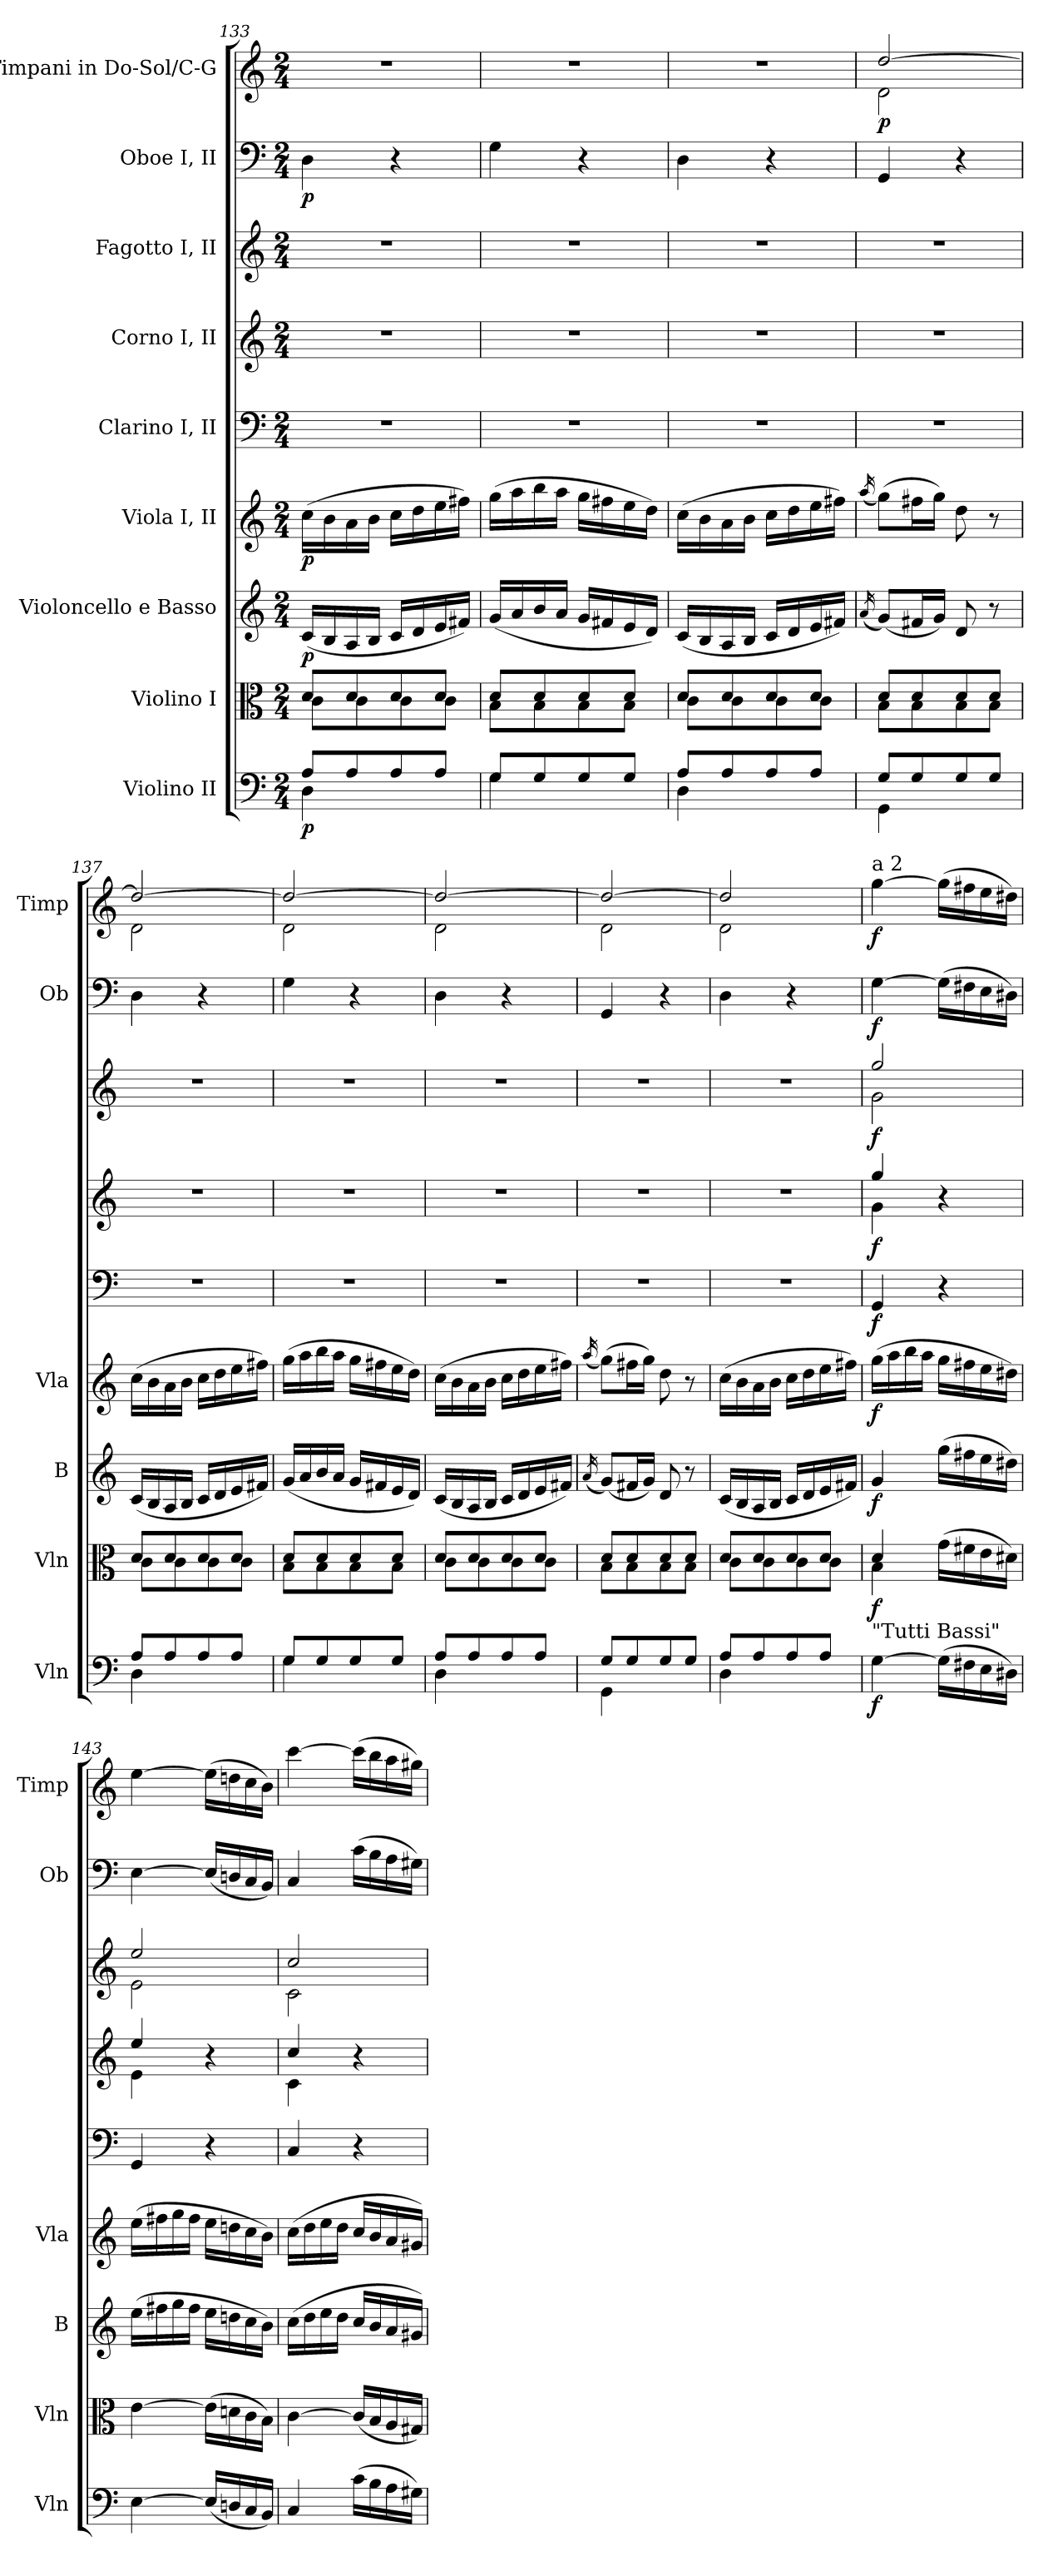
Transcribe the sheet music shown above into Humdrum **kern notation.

**kern	**dynam	**kern	**dynam	**kern	**dynam	**kern	**dynam	**kern	**dynam	**kern	**dynam	**kern	**dynam	**kern	**dynam	**kern	**dynam
*part9	*part9	*part8	*part8	*part7	*part7	*part6	*part6	*part5	*part5	*part4	*part4	*part3	*part3	*part2	*part2	*part1	*part1
*staff9	*staff9	*staff8	*staff8	*staff7	*staff7	*staff6	*staff6	*staff5	*staff5	*staff4	*staff4	*staff3	*staff3	*staff2	*staff2	*staff1	*staff1
*I"Violino II	*	*I"Violino I	*	*I"Violoncello e Basso	*	*I"Viola I, II	*	*I"Clarino I, II	*	*I"Corno I, II	*	*I"Fagotto I, II	*	*I"Oboe I, II	*	*I"Timpani in Do-Sol/C-G	*
*I'Vln	*	*I'Vln	*	*I'B	*	*I'Vla	*	*	*	*	*	*	*	*I'Ob	*	*I'Timp	*
*clefF4	*	*clefC3	*	*clefG2	*	*clefG2	*	*clefF4	*	*clefG2	*	*clefG2	*	*clefF4	*	*clefG2	*
*	*	*	*	*	*	*	*	*	*	*ITrd1c2	*	*ITrd7c12	*	*	*	*	*
*k[]	*	*k[]	*	*k[]	*	*k[]	*	*k[]	*	*k[b-e-]	*	*k[]	*	*k[]	*	*k[]	*
*M2/4	*	*M2/4	*	*M2/4	*	*M2/4	*	*M2/4	*	*M2/4	*	*M2/4	*	*M2/4	*	*M2/4	*
=133	=133	=133	=133	=133	=133	=133	=133	=133	=133	=133	=133	=133	=133	=133	=133	=133	=133
*^	*	*^	*	*	*	*	*	*	*	*	*	*	*	*	*	*	*
8AL	4D	p	8dL	8cL	.	(16cLL	p	(16ccLL	p	2r	.	2r	.	2r	.	4D	p	2r	.
.	.	.	.	.	.	16B	.	16b	.	.	.	.	.	.	.	.	.	.	.
8A	.	.	8d	8c	.	16A	.	16a	.	.	.	.	.	.	.	.	.	.	.
.	.	.	.	.	.	16BJJ	.	16bJJ	.	.	.	.	.	.	.	.	.	.	.
8A	4ryy	.	8d	8c	.	16cLL	.	16ccLL	.	.	.	.	.	.	.	4r	.	.	.
.	.	.	.	.	.	16d	.	16dd	.	.	.	.	.	.	.	.	.	.	.
8AJ	.	.	8dJ	8cJ	.	16e	.	16ee	.	.	.	.	.	.	.	.	.	.	.
.	.	.	.	.	.	16f#XJJ)	.	16ff#XJJ)	.	.	.	.	.	.	.	.	.	.	.
=134	=134	=134	=134	=134	=134	=134	=134	=134	=134	=134	=134	=134	=134	=134	=134	=134	=134	=134	=134
8GL	4G	.	8dL	8BL	.	(16gLL	.	(16ggLL	.	2r	.	2r	.	2r	.	4G	.	2r	.
.	.	.	.	.	.	16a	.	16aa	.	.	.	.	.	.	.	.	.	.	.
8G	.	.	8d	8B	.	16b	.	16bb	.	.	.	.	.	.	.	.	.	.	.
.	.	.	.	.	.	16aJJ	.	16aaJJ	.	.	.	.	.	.	.	.	.	.	.
8G	4ryy	.	8d	8B	.	16gLL	.	16ggLL	.	.	.	.	.	.	.	4r	.	.	.
.	.	.	.	.	.	16f#X	.	16ff#X	.	.	.	.	.	.	.	.	.	.	.
8GJ	.	.	8dJ	8BJ	.	16e	.	16ee	.	.	.	.	.	.	.	.	.	.	.
.	.	.	.	.	.	16dJJ)	.	16ddJJ)	.	.	.	.	.	.	.	.	.	.	.
=135	=135	=135	=135	=135	=135	=135	=135	=135	=135	=135	=135	=135	=135	=135	=135	=135	=135	=135	=135
8AL	4D	.	8dL	8cL	.	(16cLL	.	(16ccLL	.	2r	.	2r	.	2r	.	4D	.	2r	.
.	.	.	.	.	.	16B	.	16b	.	.	.	.	.	.	.	.	.	.	.
8A	.	.	8d	8c	.	16A	.	16a	.	.	.	.	.	.	.	.	.	.	.
.	.	.	.	.	.	16BJJ	.	16bJJ	.	.	.	.	.	.	.	.	.	.	.
8A	4ryy	.	8d	8c	.	16cLL	.	16ccLL	.	.	.	.	.	.	.	4r	.	.	.
.	.	.	.	.	.	16d	.	16dd	.	.	.	.	.	.	.	.	.	.	.
8AJ	.	.	8dJ	8cJ	.	16e	.	16ee	.	.	.	.	.	.	.	.	.	.	.
.	.	.	.	.	.	16f#XJJ)	.	16ff#XJJ)	.	.	.	.	.	.	.	.	.	.	.
=136	=136	=136	=136	=136	=136	=136	=136	=136	=136	=136	=136	=136	=136	=136	=136	=136	=136	=136	=136
.	.	.	.	.	.	(<16qa/	.	(<16qaa/	.	.	.	.	.	.	.	.	.	.	.
*	*	*	*	*	*	*	*	*	*	*	*	*	*	*	*	*	*	*^	*
8GL	4GG	.	8dL	8BL	.	(8gL)	.	(8ggL)	.	2r	.	2r	.	2r	.	4GG	.	[2dd	2d	p
8G	.	.	8d	8B	.	16f#XL	.	16ff#XL	.	.	.	.	.	.	.	.	.	.	.	.
.	.	.	.	.	.	16gJJ)	.	16ggJJ)	.	.	.	.	.	.	.	.	.	.	.	.
8G	4ryy	.	8d	8B	.	8d	.	8dd	.	.	.	.	.	.	.	4r	.	.	.	.
8GJ	.	.	8dJ	8BJ	.	8r	.	8r	.	.	.	.	.	.	.	.	.	.	.	.
=137	=137	=137	=137	=137	=137	=137	=137	=137	=137	=137	=137	=137	=137	=137	=137	=137	=137	=137	=137	=137
8AL	4D	.	8dL	8cL	.	(16cLL	.	(16ccLL	.	2r	.	2r	.	2r	.	4D	.	2dd_	2d	.
.	.	.	.	.	.	16B	.	16b	.	.	.	.	.	.	.	.	.	.	.	.
8A	.	.	8d	8c	.	16A	.	16a	.	.	.	.	.	.	.	.	.	.	.	.
.	.	.	.	.	.	16BJJ	.	16bJJ	.	.	.	.	.	.	.	.	.	.	.	.
8A	4ryy	.	8d	8c	.	16cLL	.	16ccLL	.	.	.	.	.	.	.	4r	.	.	.	.
.	.	.	.	.	.	16d	.	16dd	.	.	.	.	.	.	.	.	.	.	.	.
8AJ	.	.	8dJ	8cJ	.	16e	.	16ee	.	.	.	.	.	.	.	.	.	.	.	.
.	.	.	.	.	.	16f#XJJ)	.	16ff#XJJ)	.	.	.	.	.	.	.	.	.	.	.	.
!!LO:PB:g=z	!!
=138	=138	=138	=138	=138	=138	=138	=138	=138	=138	=138	=138	=138	=138	=138	=138	=138	=138	=138	=138	=138
8GL	4G	.	8dL	8BL	.	(16gLL	.	(16ggLL	.	2r	.	2r	.	2r	.	4G	.	2dd_	2d	.
.	.	.	.	.	.	16a	.	16aa	.	.	.	.	.	.	.	.	.	.	.	.
8G	.	.	8d	8B	.	16b	.	16bb	.	.	.	.	.	.	.	.	.	.	.	.
.	.	.	.	.	.	16aJJ	.	16aaJJ	.	.	.	.	.	.	.	.	.	.	.	.
8G	4ryy	.	8d	8B	.	16gLL	.	16ggLL	.	.	.	.	.	.	.	4r	.	.	.	.
.	.	.	.	.	.	16f#X	.	16ff#X	.	.	.	.	.	.	.	.	.	.	.	.
8GJ	.	.	8dJ	8BJ	.	16e	.	16ee	.	.	.	.	.	.	.	.	.	.	.	.
.	.	.	.	.	.	16dJJ)	.	16ddJJ)	.	.	.	.	.	.	.	.	.	.	.	.
=139	=139	=139	=139	=139	=139	=139	=139	=139	=139	=139	=139	=139	=139	=139	=139	=139	=139	=139	=139	=139
8AL	4D	.	8dL	8cL	.	(16cLL	.	(16ccLL	.	2r	.	2r	.	2r	.	4D	.	2dd_	2d	.
.	.	.	.	.	.	16B	.	16b	.	.	.	.	.	.	.	.	.	.	.	.
8A	.	.	8d	8c	.	16A	.	16a	.	.	.	.	.	.	.	.	.	.	.	.
.	.	.	.	.	.	16BJJ	.	16bJJ	.	.	.	.	.	.	.	.	.	.	.	.
8A	4ryy	.	8d	8c	.	16cLL	.	16ccLL	.	.	.	.	.	.	.	4r	.	.	.	.
.	.	.	.	.	.	16d	.	16dd	.	.	.	.	.	.	.	.	.	.	.	.
8AJ	.	.	8dJ	8cJ	.	16e	.	16ee	.	.	.	.	.	.	.	.	.	.	.	.
.	.	.	.	.	.	16f#XJJ)	.	16ff#XJJ)	.	.	.	.	.	.	.	.	.	.	.	.
=140	=140	=140	=140	=140	=140	=140	=140	=140	=140	=140	=140	=140	=140	=140	=140	=140	=140	=140	=140	=140
.	.	.	.	.	.	(<16qa/	.	(<16qaa/	.	.	.	.	.	.	.	.	.	.	.	.
8GL	4GG	.	8dL	8BL	.	(8gL)	.	(8ggL)	.	2r	.	2r	.	2r	.	4GG	.	2dd_	2d	.
8G	.	.	8d	8B	.	16f#XL	.	16ff#XL	.	.	.	.	.	.	.	.	.	.	.	.
.	.	.	.	.	.	16gJJ)	.	16ggJJ)	.	.	.	.	.	.	.	.	.	.	.	.
8G	4ryy	.	8d	8B	.	8d	.	8dd	.	.	.	.	.	.	.	4r	.	.	.	.
8GJ	.	.	8dJ	8BJ	.	8r	.	8r	.	.	.	.	.	.	.	.	.	.	.	.
=141	=141	=141	=141	=141	=141	=141	=141	=141	=141	=141	=141	=141	=141	=141	=141	=141	=141	=141	=141	=141
8AL	4D	.	8dL	8cL	.	(16cLL	.	(16ccLL	.	2r	.	2r	.	2r	.	4D	.	2dd]	2d	.
.	.	.	.	.	.	16B	.	16b	.	.	.	.	.	.	.	.	.	.	.	.
8A	.	.	8d	8c	.	16A	.	16a	.	.	.	.	.	.	.	.	.	.	.	.
.	.	.	.	.	.	16BJJ	.	16bJJ	.	.	.	.	.	.	.	.	.	.	.	.
8A	4ryy	.	8d	8c	.	16cLL	.	16ccLL	.	.	.	.	.	.	.	4r	.	.	.	.
.	.	.	.	.	.	16d	.	16dd	.	.	.	.	.	.	.	.	.	.	.	.
8AJ	.	.	8dJ	8cJ	.	16e	.	16ee	.	.	.	.	.	.	.	.	.	.	.	.
.	.	.	.	.	.	16f#XJJ)	.	16ff#XJJ)	.	.	.	.	.	.	.	.	.	.	.	.
*v	*v	*	*	*	*	*	*	*	*	*	*	*	*	*	*	*	*	*v	*v	*
=142	=142	=142	=142	=142	=142	=142	=142	=142	=142	=142	=142	=142	=142	=142	=142	=142	=142	=142
*	*	*	*	*	*	*	*	*	*	*	*^	*	*^	*	*	*	*	*
!	!	!	!	!	!	!	!	!	!	!	!	!	!	!	!	!	!	!	!LO:TX:a:t=a 2	!
!LO:TX:a:t="Tutti Bassi"	!	!	!	!	!	!	!	!	!	!	!	!	!	!	!	!	!	!	!	!
[4G	f	4d	4B	f	4g	f	(16ggLL	f	4GG	f	4ff	4f	f	2g	2G	f	[4G	f	[4gg	f
.	.	.	.	.	.	.	16aa	.	.	.	.	.	.	.	.	.	.	.	.	.
.	.	.	.	.	.	.	16bb	.	.	.	.	.	.	.	.	.	.	.	.	.
.	.	.	.	.	.	.	16aaJJ	.	.	.	.	.	.	.	.	.	.	.	.	.
(16GLL]	.	(16gLL	16ryy	.	(16ggLL	.	16ggLL	.	4r	.	4r	4ryy	.	.	.	.	(16GLL]	.	(16ggLL]	.
16F#X	.	16f#X	16ryy	.	16ff#X	.	16ff#X	.	.	.	.	.	.	.	.	.	16F#X	.	16ff#X	.
16E	.	16e	16ryy	.	16ee	.	16ee	.	.	.	.	.	.	.	.	.	16E	.	16ee	.
16D#XJJ)	.	16d#XJJ)	16ryy	.	16dd#XJJ)	.	16dd#XJJ)	.	.	.	.	.	.	.	.	.	16D#XJJ)	.	16dd#XJJ)	.
*	*	*v	*v	*	*	*	*	*	*	*	*	*	*	*	*	*	*	*	*	*
=143	=143	=143	=143	=143	=143	=143	=143	=143	=143	=143	=143	=143	=143	=143	=143	=143	=143	=143	=143
[4E	.	[4e	.	(16eeLL	.	(16eeLL	.	4GG	.	4dd	4d	.	2e	2E	.	[4E	.	[4ee	.
.	.	.	.	16ff#X	.	16ff#X	.	.	.	.	.	.	.	.	.	.	.	.	.
.	.	.	.	16gg	.	16gg	.	.	.	.	.	.	.	.	.	.	.	.	.
.	.	.	.	16ff#JJ	.	16ff#JJ	.	.	.	.	.	.	.	.	.	.	.	.	.
(16ELL]	.	(16eLL]	.	16eeLL	.	16eeLL	.	4r	.	4r	4ryy	.	.	.	.	(16ELL]	.	(16eeLL]	.
16Dn	.	16dn	.	16ddn	.	16ddn	.	.	.	.	.	.	.	.	.	16Dn	.	16ddn	.
16C	.	16c	.	16cc	.	16cc	.	.	.	.	.	.	.	.	.	16C	.	16cc	.
16BBJJ)	.	16BJJ)	.	16bJJ)	.	16bJJ)	.	.	.	.	.	.	.	.	.	16BBJJ)	.	16bJJ)	.
!!LO:LB:g=z
=144	=144	=144	=144	=144	=144	=144	=144	=144	=144	=144	=144	=144	=144	=144	=144	=144	=144	=144	=144
4C	.	[4c	.	(16ccLL	.	(16ccLL	.	4C	.	4b-	4B-	.	2c	2C	.	4C	.	[4ccc	.
.	.	.	.	16dd	.	16dd	.	.	.	.	.	.	.	.	.	.	.	.	.
.	.	.	.	16ee	.	16ee	.	.	.	.	.	.	.	.	.	.	.	.	.
.	.	.	.	16ddJJ	.	16ddJJ	.	.	.	.	.	.	.	.	.	.	.	.	.
(16cLL	.	(16cLL]	.	16ccLL	.	16ccLL	.	4r	.	4r	4ryy	.	.	.	.	(16cLL	.	(16cccLL]	.
16B	.	16B	.	16b	.	16b	.	.	.	.	.	.	.	.	.	16B	.	16bb	.
16A	.	16A	.	16a	.	16a	.	.	.	.	.	.	.	.	.	16A	.	16aa	.
16G#XJJ)	.	16G#XJJ)	.	16g#XJJ)	.	16g#XJJ)	.	.	.	.	.	.	.	.	.	16G#XJJ)	.	16gg#XJJ)	.
*	*	*	*	*	*	*	*	*	*	*v	*v	*	*	*	*	*	*	*	*
*	*	*	*	*	*	*	*	*	*	*	*	*v	*v	*	*	*	*	*
=	=	=	=	=	=	=	=	=	=	=	=	=	=	=	=	=	=
*-	*-	*-	*-	*-	*-	*-	*-	*-	*-	*-	*-	*-	*-	*-	*-	*-	*-
